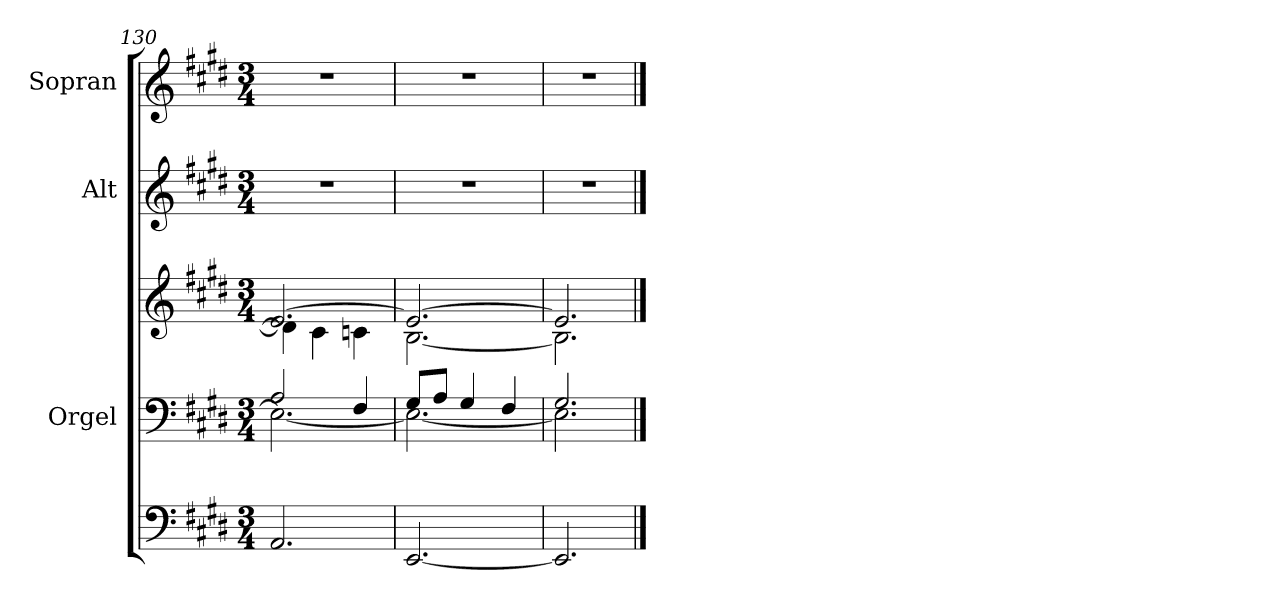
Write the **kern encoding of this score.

**kern	**kern	**kern	**kern	**kern
*part4	*part3	*part3	*part2	*part1
*staff5	*staff4	*staff3	*staff2	*staff1
*	*I"Orgel	*	*I"Alt	*I"Sopran
*	*I'Org.	*	*I'A.	*I'S.
*clefF4	*clefF4	*clefG2	*clefG2	*clefG2
*k[f#c#g#d#]	*k[f#c#g#d#]	*k[f#c#g#d#]	*k[f#c#g#d#]	*k[f#c#g#d#]
*E:	*E:	*E:	*E:	*E:
*M3/4	*M3/4	*M3/4	*M3/4	*M3/4
=130	=130	=130	=130	=130
*	*^	*^	*	*
2.AA/	2A/	2.E\_	2.e/_	4d\]	2.r	2.r
.	.	.	.	4c#\	.	.
.	4F#/	.	.	4cn\	.	.
=131	=131	=131	=131	=131	=131	=131
[2.EE/	8G#/L	2.E\_	2.e/_	[<2.B\	2.r	2.r
.	8A/J	.	.	.	.	.
.	4G#/	.	.	.	.	.
.	4F#/	.	.	.	.	.
=132	=132	=132	=132	=132	=132	=132
2.EE/]	2.G#/	2.E\]	2.e/]	2.B\]	2.r	2.r
*	*v	*v	*	*	*	*
*	*	*v	*v	*	*
==	==	==	==	==
*-	*-	*-	*-	*-
